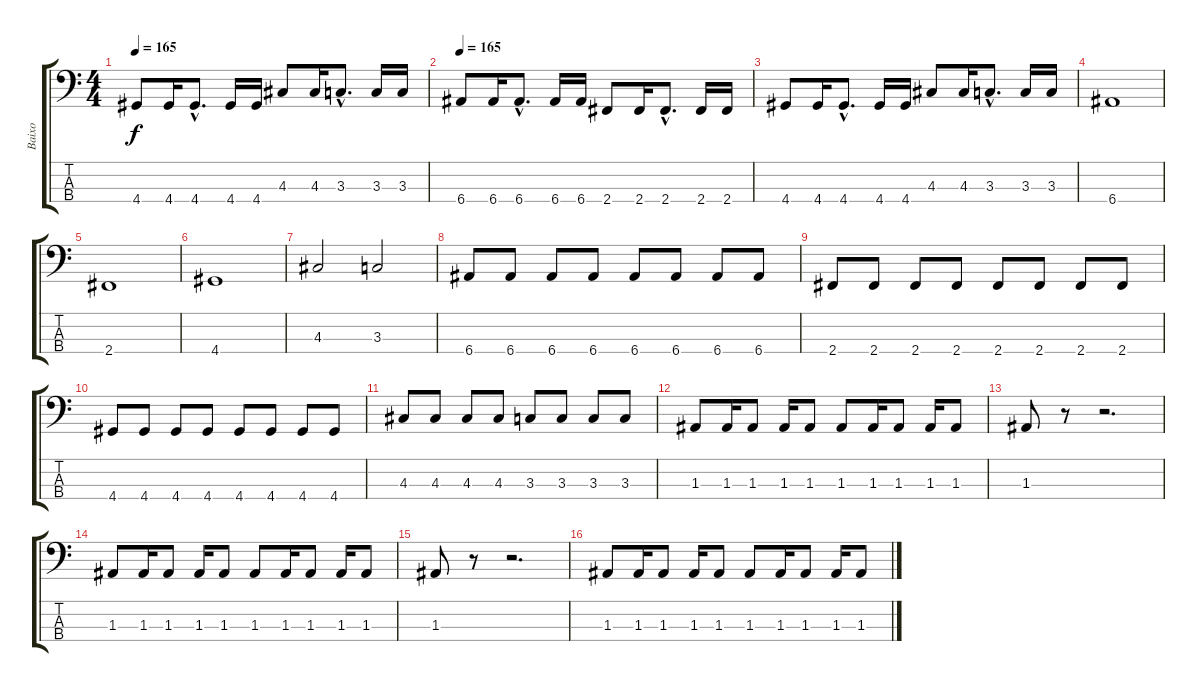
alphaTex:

\track ("Baixo" "Baixo") {instrument electricbasspick}
\staff {score tabs}
\tuning (G2 D2 A1 E1) {hide}
\ts (4 4)
\tempo 165
\clef f4
\ks c
4.4.8{dy f} 4.4.16 4.4{hac}.8{d} 4.4.16 4.4.16 4.3.8 4.3.16 3.3{hac}.8{d} 3.3.16 3.3.16 |
\tempo 165
6.4.8 6.4.16 6.4{hac}.8{d} 6.4.16 6.4.16 2.4.8 2.4.16 2.4{hac}.8{d} 2.4.16 2.4.16 |
4.4.8 4.4.16 4.4{hac}.8{d} 4.4.16 4.4.16 4.3.8 4.3.16 3.3{hac}.8{d} 3.3.16 3.3.16 |
6.4.1 |
2.4.1 |
4.4.1 |
4.3.2 3.3.2 |
6.4.8 6.4.8 6.4.8 6.4.8 6.4.8 6.4.8 6.4.8 6.4.8 |
2.4.8 2.4.8 2.4.8 2.4.8 2.4.8 2.4.8 2.4.8 2.4.8 |
4.4.8 4.4.8 4.4.8 4.4.8 4.4.8 4.4.8 4.4.8 4.4.8 |
4.3.8 4.3.8 4.3.8 4.3.8 3.3.8 3.3.8 3.3.8 3.3.8 |
1.3.8 1.3.16 1.3.8 1.3.16 1.3.8 1.3.8 1.3.16 1.3.8 1.3.16 1.3.8 |
1.3.8 r.8 r.2{d} |
1.3.8 1.3.16 1.3.8 1.3.16 1.3.8 1.3.8 1.3.16 1.3.8 1.3.16 1.3.8 |
1.3.8 r.8 r.2{d} |
1.3.8 1.3.16 1.3.8 1.3.16 1.3.8 1.3.8 1.3.16 1.3.8 1.3.16 1.3.8
